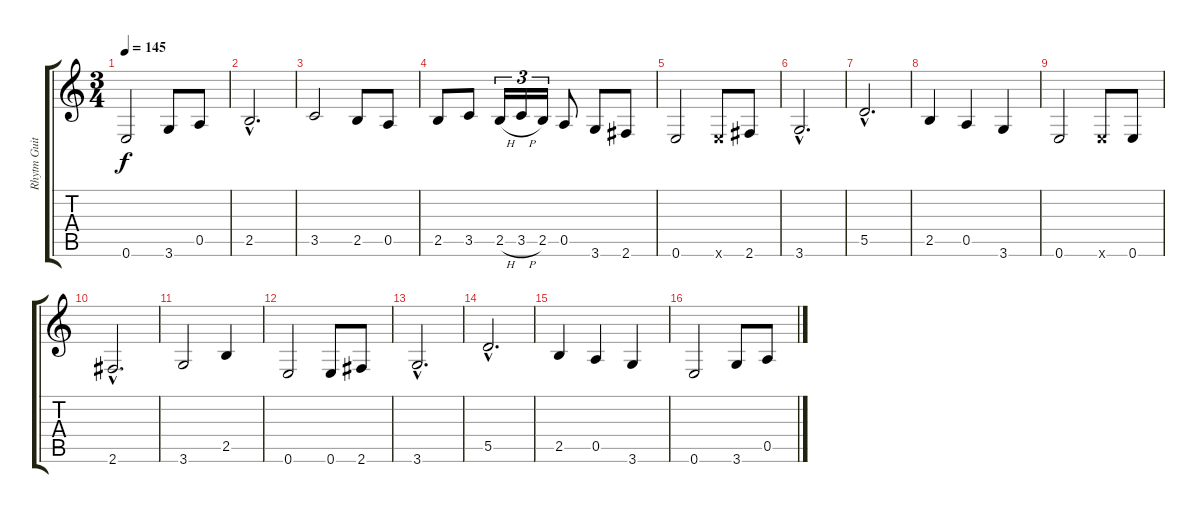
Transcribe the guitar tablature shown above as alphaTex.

\track ("Rhytm Guitar" "Rhytm Guit") {instrument distortionguitar}
\staff {score tabs}
\tuning (E4 B3 G3 D3 A2 E2) {hide}
\ts (3 4)
\tempo 145
\clef g2
\ks c
0.6.2{dy f} 3.6.8 0.5.8 |
2.5{hac}.2{d} |
3.5.2 2.5.8 0.5.8 |
2.5.8 3.5.8 2.5{h}.16{tu (3 2)} 3.5{h}.16{tu (3 2)} 2.5.16{tu (3 2)} 0.5.8 3.6.8 2.6.8 |
0.6.2{volume 12} 0.6{x}.8 2.6.8 |
3.6{hac}.2{d} |
5.5{hac}.2{d volume 11} |
2.5.4 0.5.4 3.6.4 |
0.6.2{volume 10} 0.6{x}.8 0.6.8 |
2.6{hac}.2{d} |
3.6.2{volume 9} 2.5.4 |
0.6.2{volume 8} 0.6.8 2.6.8 |
3.6{hac}.2{d} |
5.5{hac}.2{d volume 7} |
2.5.4 0.5.4 3.6.4 |
0.6.2{volume 5} 3.6.8 0.5.8
